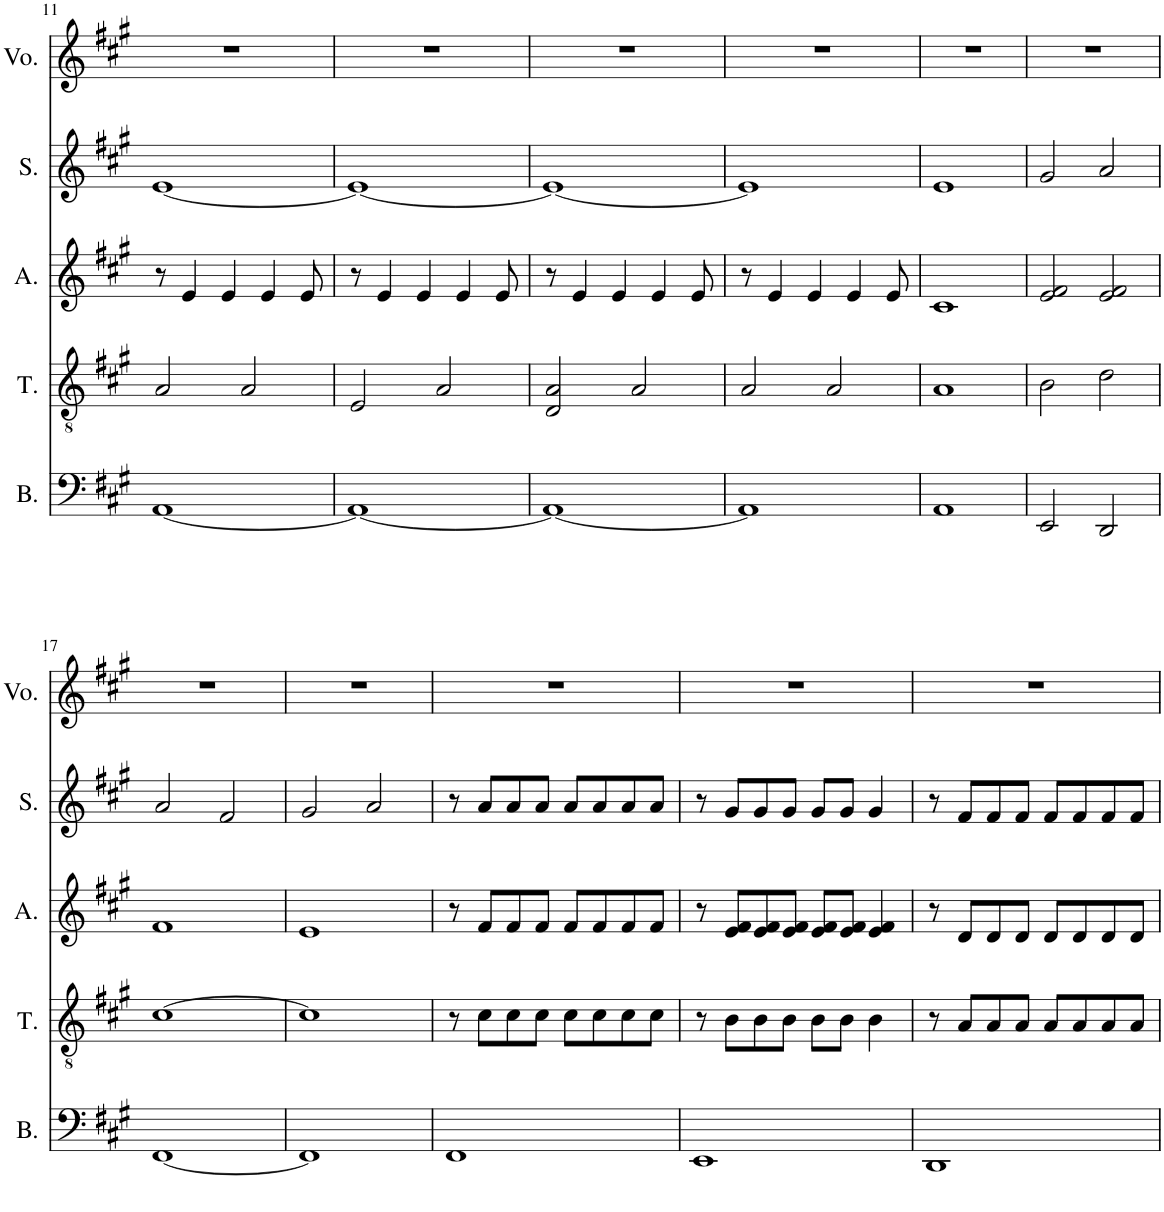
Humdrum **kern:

**kern	**kern	**kern	**kern	**kern
*part5	*part4	*part3	*part2	*part1
*staff5	*staff4	*staff3	*staff2	*staff1
*I"Bass	*I"Tenor	*I"Alto	*I"Soprano	*I"Voice
*I'B.	*I'T.	*I'A.	*I'S.	*I'Vo.
!!LO:PB:g=z
*clefF4	*clefGv2	*clefG2	*clefG2	*clefG2
*k[f#c#g#]	*k[f#c#g#]	*k[f#c#g#]	*k[f#c#g#]	*k[f#c#g#]
*M4/4	*M4/4	*M4/4	*M4/4	*M4/4
=11	=11	=11	=11	=11
[1AA	2A/	8r	[1e	1r
.	.	4e/	.	.
.	.	4e/	.	.
.	2A/	.	.	.
.	.	4e/	.	.
.	.	8e/	.	.
=12	=12	=12	=12	=12
1AA_	2E/	8r	1e_	1r
.	.	4e/	.	.
.	.	4e/	.	.
.	2A/	.	.	.
.	.	4e/	.	.
.	.	8e/	.	.
=13	=13	=13	=13	=13
1AA_	2D/ 2A/	8r	1e_	1r
.	.	4e/	.	.
.	.	4e/	.	.
.	2A/	.	.	.
.	.	4e/	.	.
.	.	8e/	.	.
=14	=14	=14	=14	=14
1AA]	2A/	8r	1e]	1r
.	.	4e/	.	.
.	.	4e/	.	.
.	2A/	.	.	.
.	.	4e/	.	.
.	.	8e/	.	.
=15	=15	=15	=15	=15
1AA	1A	1c#	1e	1r
=16	=16	=16	=16	=16
2EE/	2B\	2e/ 2f#/	2g#/	1r
2DD/	2d\	2e/ 2f#/	2a/	.
!!LO:LB:g=z
=17	=17	=17	=17	=17
[1FF#	[1c#	1f#	2a/	1r
.	.	.	2f#/	.
=18	=18	=18	=18	=18
1FF#]	1c#]	1e	2g#/	1r
.	.	.	2a/	.
=19	=19	=19	=19	=19
1FF#	8r	8r	8r	1r
.	8c#\L	8f#/L	8a/L	.
.	8c#\	8f#/	8a/	.
.	8c#\J	8f#/J	8a/J	.
.	8c#\L	8f#/L	8a/L	.
.	8c#\	8f#/	8a/	.
.	8c#\	8f#/	8a/	.
.	8c#\J	8f#/J	8a/J	.
=20	=20	=20	=20	=20
1EE	8r	8r	8r	1r
.	8B\L	8e/ 8f#/L	8g#/L	.
.	8B\	8e/ 8f#/	8g#/	.
.	8B\J	8e/ 8f#/J	8g#/J	.
.	8B\L	8e/ 8f#/L	8g#/L	.
.	8B\J	8e/ 8f#/J	8g#/J	.
.	4B\	4e/ 4f#/	4g#/	.
=21	=21	=21	=21	=21
1DD	8r	8r	8r	1r
.	8A/L	8d/L	8f#/L	.
.	8A/	8d/	8f#/	.
.	8A/J	8d/J	8f#/J	.
.	8A/L	8d/L	8f#/L	.
.	8A/	8d/	8f#/	.
.	8A/	8d/	8f#/	.
.	8A/J	8d/J	8f#/J	.
=	=	=	=	=
*-	*-	*-	*-	*-
